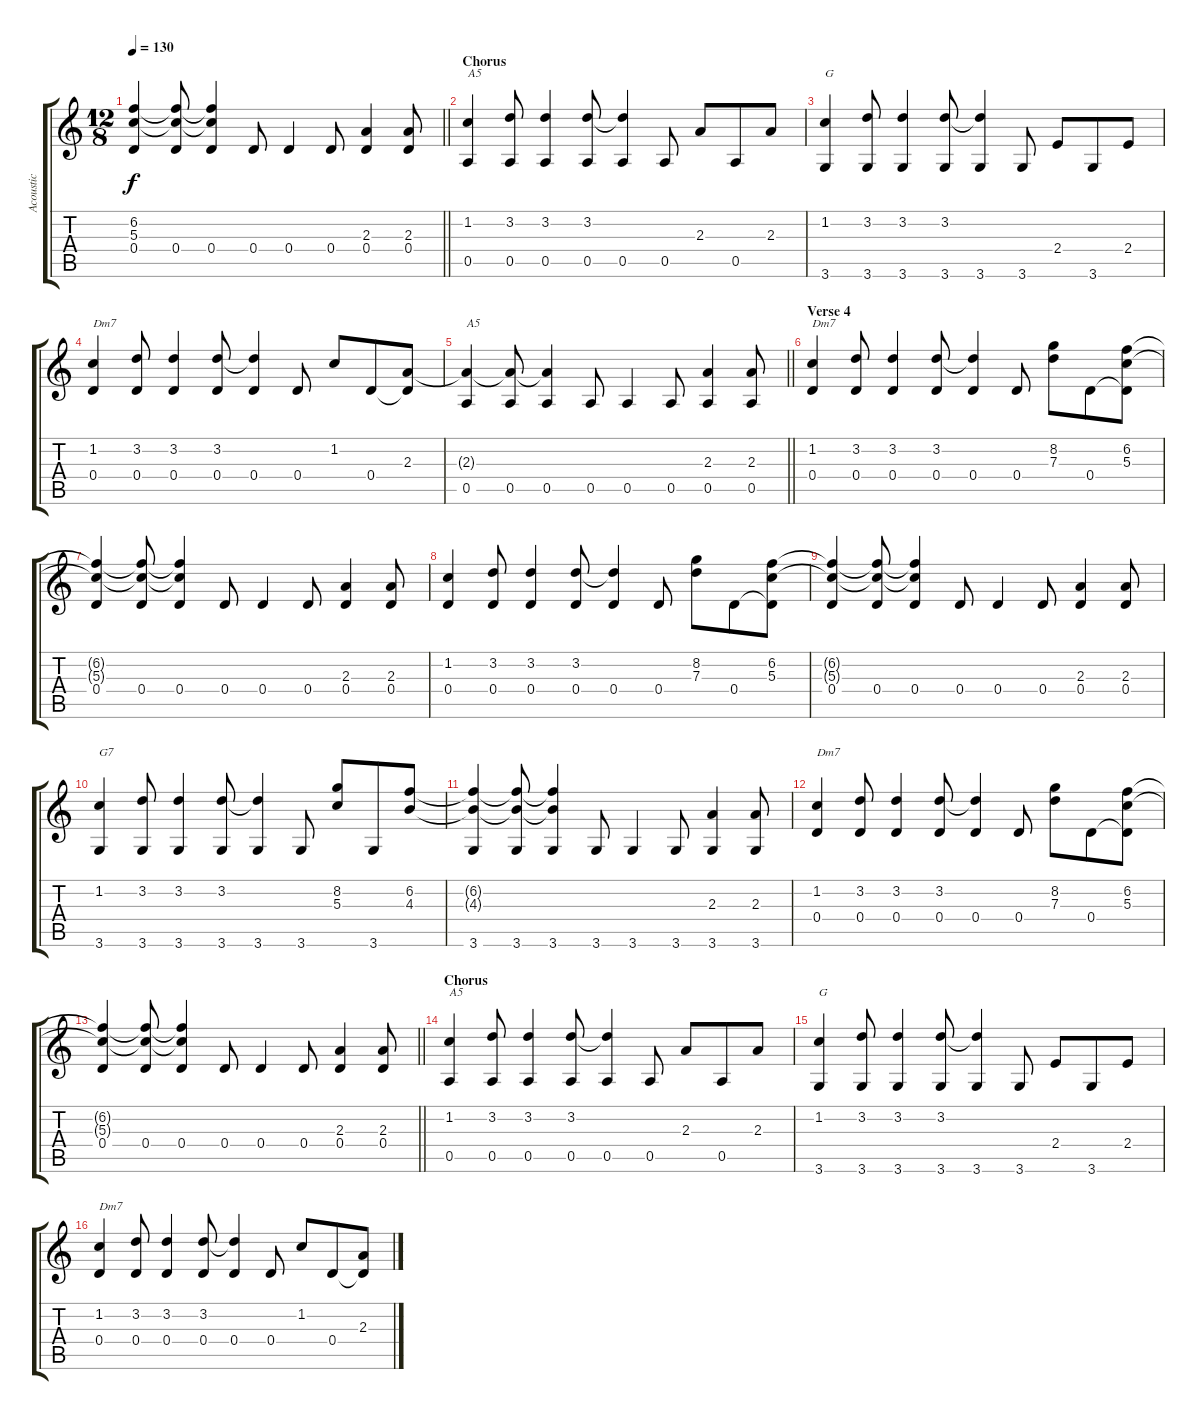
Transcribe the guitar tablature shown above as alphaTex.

\track ("Acoustic" "Acoustic") {instrument acousticguitarsteel}
\staff {score tabs}
\tuning (E4 B3 G3 D3 A2 E2) {hide}
\ts (12 8)
\tempo 130
\clef g2
\barLineRight lightlight
\ks c
(6.2{t} 5.3{t} 0.4).4{dy f} (6.2{t} 5.3{t} 0.4).8 (6.2{t} 5.3{t} 0.4).4 0.4.8 0.4.4 0.4.8 (2.3 0.4).4 (2.3 0.4).8 |
\section ("" "Chorus")
(1.2 0.5).4{txt "A5"} (3.2 0.5).8 (3.2 0.5).4 (3.2 0.5).8 (3.2{t} 0.5).4 0.5.8 2.3.8 0.5.8 2.3.8 |
(1.2 3.6).4{txt "G"} (3.2 3.6).8 (3.2 3.6).4 (3.2 3.6).8 (3.2{t} 3.6).4 3.6.8 2.4.8 3.6.8 2.4.8 |
(1.2 0.4).4{txt "Dm7"} (3.2 0.4).8 (3.2 0.4).4 (3.2 0.4).8 (3.2{t} 0.4).4 0.4.8 1.2.8 0.4.8 (2.3 0.4{t}).8 |
\barLineRight lightlight
(2.3{t} 0.5).4{txt "A5"} (2.3{t} 0.5).8 (2.3{t} 0.5).4 0.5.8 0.5.4 0.5.8 (2.3 0.5).4 (2.3 0.5).8 |
\section ("" "Verse 4")
(1.2 0.4).4{txt "Dm7"} (3.2 0.4).8 (3.2 0.4).4 (3.2 0.4).8 (3.2{t} 0.4).4 0.4.8 (8.2 7.3).8 0.4.8 (6.2 5.3 0.4{t}).8 |
(6.2{t} 5.3{t} 0.4).4 (6.2{t} 5.3{t} 0.4).8 (6.2{t} 5.3{t} 0.4).4 0.4.8 0.4.4 0.4.8 (2.3 0.4).4 (2.3 0.4).8 |
(1.2 0.4).4 (3.2 0.4).8 (3.2 0.4).4 (3.2 0.4).8 (3.2{t} 0.4).4 0.4.8 (8.2 7.3).8 0.4.8 (6.2 5.3 0.4{t}).8 |
(6.2{t} 5.3{t} 0.4).4 (6.2{t} 5.3{t} 0.4).8 (6.2{t} 5.3{t} 0.4).4 0.4.8 0.4.4 0.4.8 (2.3 0.4).4 (2.3 0.4).8 |
(1.2 3.6).4{txt "G7"} (3.2 3.6).8 (3.2 3.6).4 (3.2 3.6).8 (3.2{t} 3.6).4 3.6.8 (8.2 5.3).8 3.6.8 (6.2 4.3).8 |
(6.2{t} 4.3{t} 3.6).4 (6.2{t} 4.3{t} 3.6).8 (6.2{t} 4.3{t} 3.6).4 3.6.8 3.6.4 3.6.8 (2.3 3.6).4 (2.3 3.6).8 |
(1.2 0.4).4{txt "Dm7"} (3.2 0.4).8 (3.2 0.4).4 (3.2 0.4).8 (3.2{t} 0.4).4 0.4.8 (8.2 7.3).8 0.4.8 (6.2 5.3 0.4{t}).8 |
\barLineRight lightlight
(6.2{t} 5.3{t} 0.4).4 (6.2{t} 5.3{t} 0.4).8 (6.2{t} 5.3{t} 0.4).4 0.4.8 0.4.4 0.4.8 (2.3 0.4).4 (2.3 0.4).8 |
\section ("" "Chorus")
(1.2 0.5).4{txt "A5"} (3.2 0.5).8 (3.2 0.5).4 (3.2 0.5).8 (3.2{t} 0.5).4 0.5.8 2.3.8 0.5.8 2.3.8 |
(1.2 3.6).4{txt "G"} (3.2 3.6).8 (3.2 3.6).4 (3.2 3.6).8 (3.2{t} 3.6).4 3.6.8 2.4.8 3.6.8 2.4.8 |
(1.2 0.4).4{txt "Dm7"} (3.2 0.4).8 (3.2 0.4).4 (3.2 0.4).8 (3.2{t} 0.4).4 0.4.8 1.2.8 0.4.8 (2.3 0.4{t}).8
